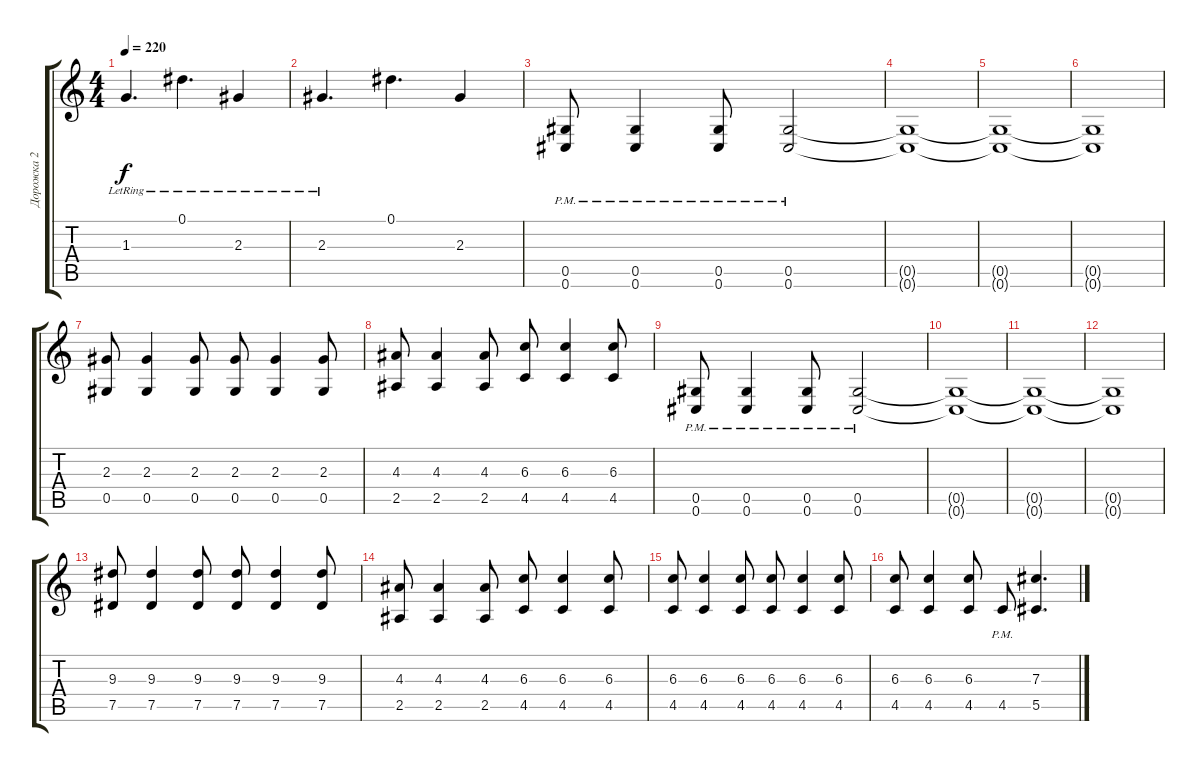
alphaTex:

\track ("Дорожка 2" "Дорожка 2") {instrument overdrivenguitar}
\staff {score tabs}
\tuning (Eb4 Bb3 Gb3 Db3 Ab2 Db2) {hide}
\ts (4 4)
\tempo 220
\clef g2
\ks c
1.3{lr}.4{d dy f} 0.1{lr}.4{d} 2.3{lr}.4 |
2.3{lr}.4{d} 0.1.4{d} 2.3.4 |
(0.5{pm} 0.6{pm}).8 (0.5{pm} 0.6{pm}).4 (0.5{pm} 0.6{pm}).8 (0.5{pm} 0.6{pm}).2 |
(0.5{t} 0.6{t}).1 |
(0.5{t} 0.6{t}).1 |
(0.5{t} 0.6{t}).1 |
(2.3 0.5).8 (2.3 0.5).4 (2.3 0.5).8 (2.3 0.5).8 (2.3 0.5).4 (2.3 0.5).8 |
(4.3 2.5).8 (4.3 2.5).4 (4.3 2.5).8 (6.3 4.5).8 (6.3 4.5).4 (6.3 4.5).8 |
(0.5{pm} 0.6{pm}).8 (0.5{pm} 0.6{pm}).4 (0.5{pm} 0.6{pm}).8 (0.5{pm} 0.6{pm}).2 |
(0.5{t} 0.6{t}).1 |
(0.5{t} 0.6{t}).1 |
(0.5{t} 0.6{t}).1 |
(9.3 7.5).8 (9.3 7.5).4 (9.3 7.5).8 (9.3 7.5).8 (9.3 7.5).4 (9.3 7.5).8 |
(4.3 2.5).8 (4.3 2.5).4 (4.3 2.5).8 (6.3 4.5).8 (6.3 4.5).4 (6.3 4.5).8 |
(6.3 4.5).8 (6.3 4.5).4 (6.3 4.5).8 (6.3 4.5).8 (6.3 4.5).4 (6.3 4.5).8 |
(6.3 4.5).8 (6.3 4.5).4 (6.3 4.5).8 4.5{pm}.8 (7.3 5.5).4{d}
